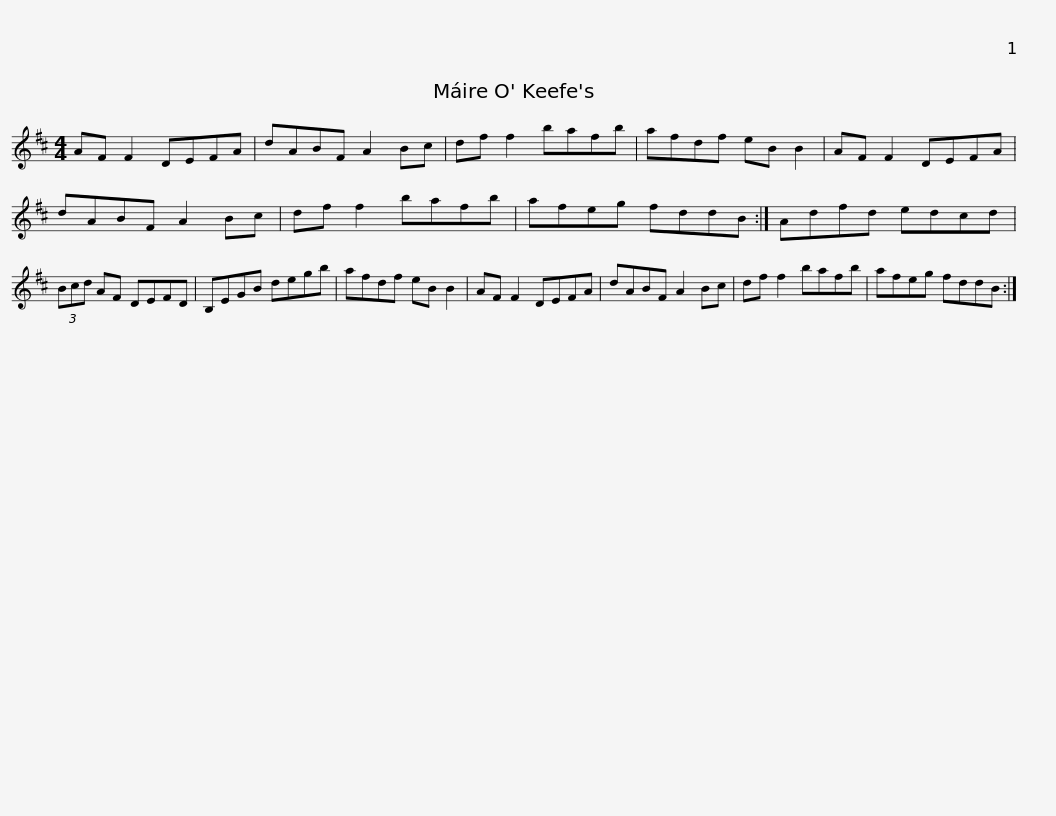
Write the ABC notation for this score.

X:1
L:1/8
M:4/4
I:linebreak $
K:D
V:1 treble
V:1
 AF F2 DEFA | dABF A2 Bc | df f2 bafb | afdf eB B2 | AF F2 DEFA | %5
 dABF A2 Bc |$ df f2 bafb | afeg fddB :| Adfd edcd | (3Bcd AF DEFD | %10
 B,EGB degb |$ afdf eB B2 | AF F2 DEFA | dABF A2 Bc | df f2 bafb | %15
 afeg fddB :| %16
